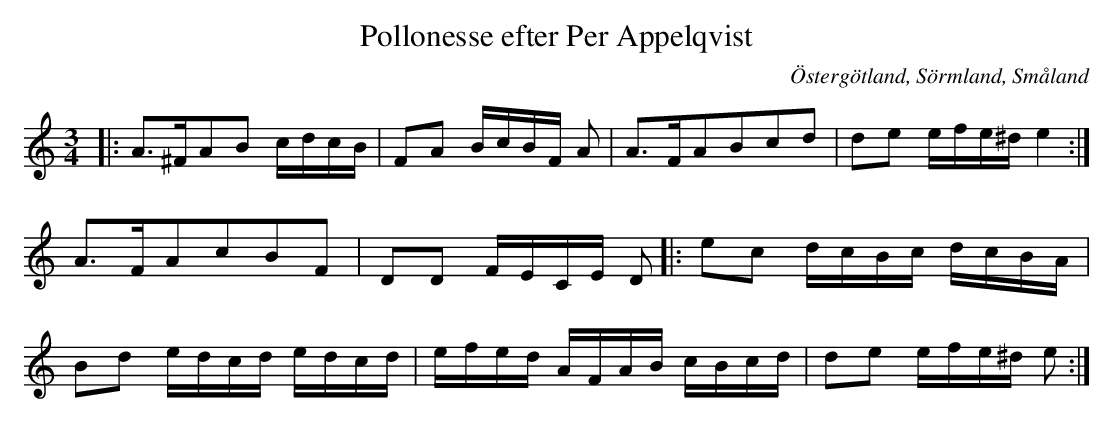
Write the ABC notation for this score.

X:1
T:Pollonesse efter Per Appelqvist
O:Östergötland, Sörmland, Småland
M:3/4
L:1/8
K:Am
|: A>^FAB c/2d/2c/2B/2| FA B/2c/2B/2F/2 A | A>FABcd | de e/2f/2e/2^d/2 e2 :| A>FAcBF | DD F/2E/2C/2E/2 D |: ec d/2c/2B/2c/2 d/2c/2B/2A/2 | Bd e/2d/2c/2d/2 e/2d/2c/2d/2 |e/2f/2e/2d/2 A/2F/2A/2B/2 c/2B/2c/2d/2 | de e/2f/2e/2^d/2 e :|
